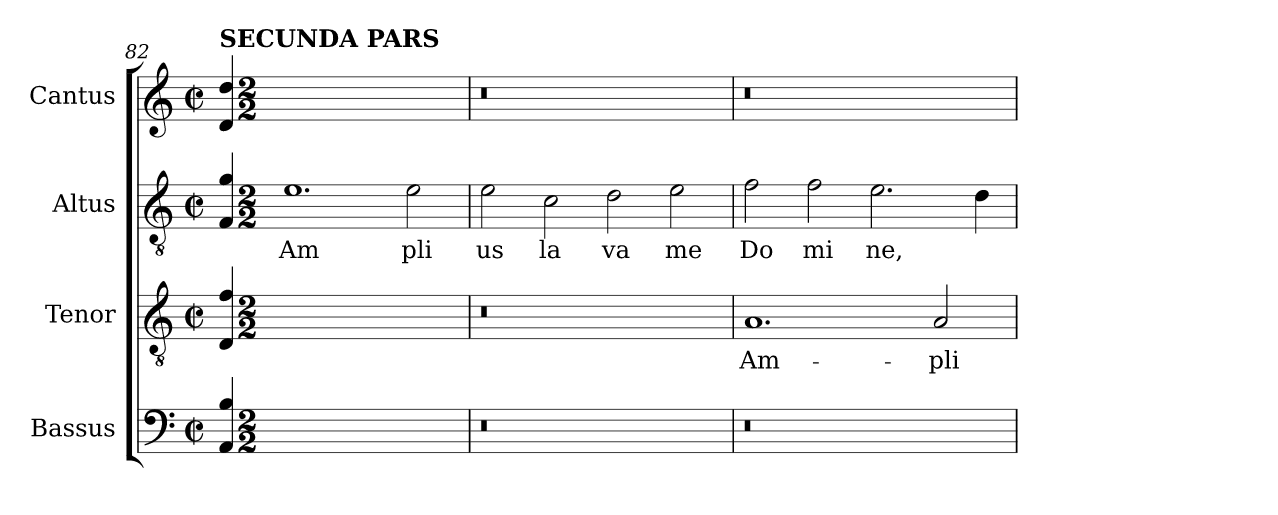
**kern	**kern	**text	**kern	**text	**kern
*part4	*part3	*part3	*part2	*part2	*part1
*staff4	*staff3	*staff3	*staff2	*staff2	*staff1
*I"Bassus	*I"Tenor	*	*I"Altus	*	*I"Cantus
!!LO:LB:g=z
*clefF4	*clefGv2	*	*clefGv2	*	*clefG2
*M2/2	*M2/2	*	*M2/2	*	*M2/2
*met(c|)	*met(c|)	*	*met(c|)	*	*met(c|)
=82	=82	=82	=82	=82	=82
!	!	!	!	!	!LO:TX:a:B:t=SECUNDA PARS
4B/ 4AA/	4f/ 4D/	.	4g/ 4F/	.	4dd/ 4d/
*M2/2	*M2/2	*	*M2/2	*	*M2/2
*met(c|)	*met(c|)	*	*met(c|)	*	*met(c|)
!	!	!	!	!LO:LY:b:cj	!
0ryy	0ryy	.	1.e	Am	0ryy
!	!	!	!	!LO:LY:b:cj	!
.	.	.	2e\	pli	.
=83	=83	=83	=83	=83	=83
!	!	!	!	!LO:LY:b:cj	!
0r	0r	.	2e\	us	0r
!	!	!	!	!LO:LY:b:cj	!
.	.	.	2c\	la	.
!	!	!	!	!LO:LY:b:cj	!
.	.	.	2d\	va	.
!	!	!	!	!LO:LY:b:cj	!
.	.	.	2e\	me	.
=84	=84	=84	=84	=84	=84
!	!	!LO:LY:b:cj	!	!LO:LY:b:cj	!
0r	1.A	Am-	2f\	Do	0r
!	!	!	!	!LO:LY:b:cj	!
.	.	.	2f\	mi	.
!	!	!	!	!LO:LY:b	!
.	.	.	2.e\	ne,	.
!	!	!LO:LY:b:cj	!	!	!
.	2A/	-pli-	.	.	.
.	.	.	4d\	.	.
=	=	=	=	=	=
*-	*-	*-	*-	*-	*-
